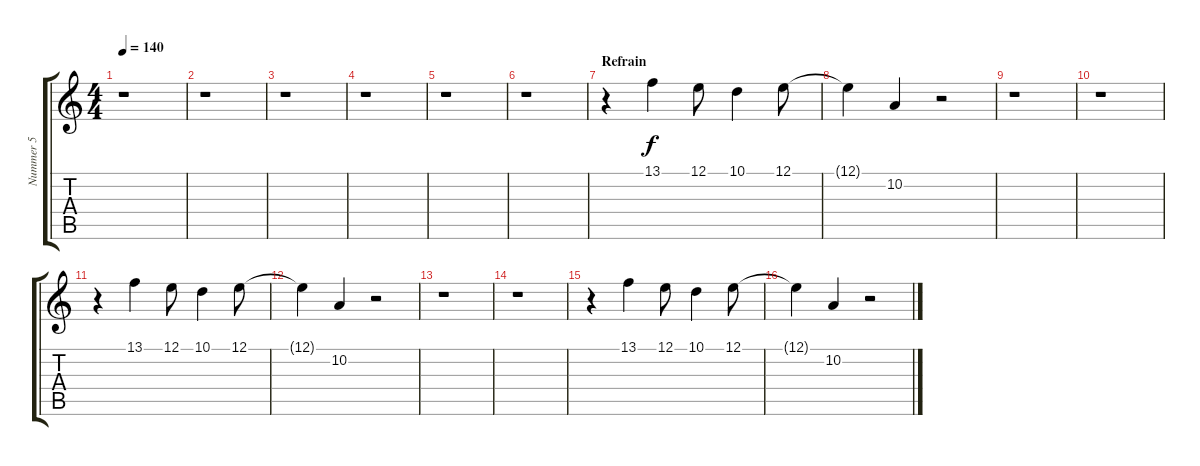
\track ("Nummer 5" "Nummer 5") {instrument electricgrandpiano}
\staff {score tabs}
\tuning (E4 B3 G3 D3 A2 E2) {hide}
\ts (4 4)
\tempo 140
\clef g2
\ks c
r.1{dy f} |
r.1 |
r.1 |
r.1 |
r.1 |
r.1 |
\section ("" "Refrain")
r.4 13.1.4 12.1.8 10.1.4 12.1.8 |
12.1{t}.4 10.2.4 r.2 |
r.1 |
r.1 |
r.4 13.1.4 12.1.8 10.1.4 12.1.8 |
12.1{t}.4 10.2.4 r.2 |
r.1 |
r.1 |
r.4 13.1.4 12.1.8 10.1.4 12.1.8 |
12.1{t}.4 10.2.4 r.2
